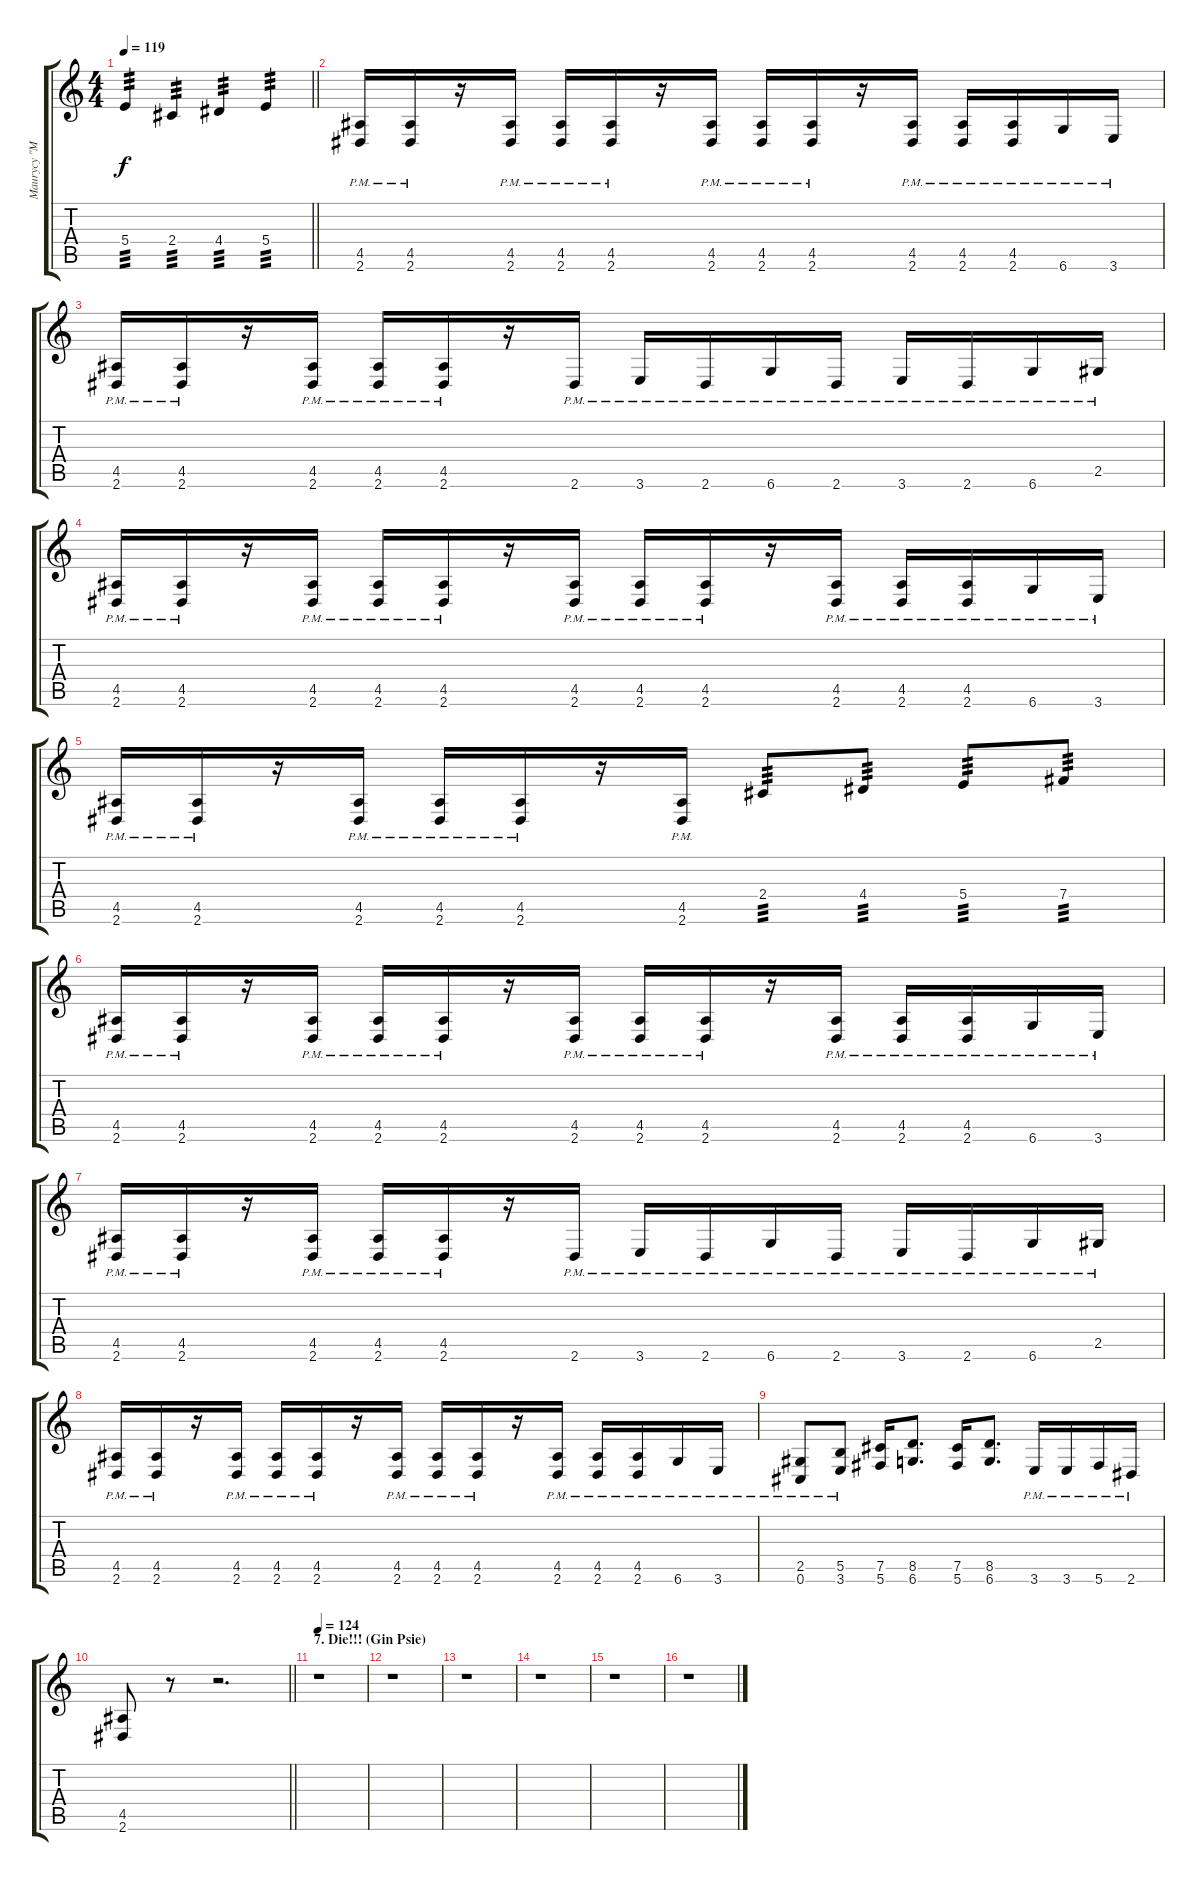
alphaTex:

\track ("Maurycy \"Mauser\" Stefanowicz (Rythm)" "Maurycy \"M") {instrument overdrivenguitar}
\staff {score tabs}
\tuning (Db4 Ab3 E3 B2 Gb2 Db2) {hide}
\ts (4 4)
\tempo 119
\clef g2
\barLineRight lightlight
\ks c
5.4.4{tp 3 dy f} 2.4.4{tp 3} 4.4.4{tp 3} 5.4.4{tp 3} |
(4.5{pm} 2.6{pm}).16 (4.5{pm} 2.6{pm}).16 r.16 (4.5{pm} 2.6{pm}).16 (4.5{pm} 2.6{pm}).16 (4.5{pm} 2.6{pm}).16 r.16 (4.5{pm} 2.6{pm}).16 (4.5{pm} 2.6{pm}).16 (4.5{pm} 2.6{pm}).16 r.16 (4.5{pm} 2.6{pm}).16 (4.5{pm} 2.6{pm}).16 (4.5{pm} 2.6{pm}).16 6.6{pm}.16 3.6{pm}.16 |
(4.5{pm} 2.6{pm}).16 (4.5{pm} 2.6{pm}).16 r.16 (4.5{pm} 2.6{pm}).16 (4.5{pm} 2.6{pm}).16 (4.5{pm} 2.6{pm}).16 r.16 2.6{pm}.16 3.6{pm}.16 2.6{pm}.16 6.6{pm}.16 2.6{pm}.16 3.6{pm}.16 2.6{pm}.16 6.6{pm}.16 2.5{pm}.16 |
(4.5{pm} 2.6{pm}).16 (4.5{pm} 2.6{pm}).16 r.16 (4.5{pm} 2.6{pm}).16 (4.5{pm} 2.6{pm}).16 (4.5{pm} 2.6{pm}).16 r.16 (4.5{pm} 2.6{pm}).16 (4.5{pm} 2.6{pm}).16 (4.5{pm} 2.6{pm}).16 r.16 (4.5{pm} 2.6{pm}).16 (4.5{pm} 2.6{pm}).16 (4.5{pm} 2.6{pm}).16 6.6{pm}.16 3.6{pm}.16 |
(4.5{pm} 2.6{pm}).16 (4.5{pm} 2.6{pm}).16 r.16 (4.5{pm} 2.6{pm}).16 (4.5{pm} 2.6{pm}).16 (4.5{pm} 2.6{pm}).16 r.16 (4.5{pm} 2.6{pm}).16 2.4.8{tp 3} 4.4.8{tp 3} 5.4.8{tp 3} 7.4.8{tp 3} |
(4.5{pm} 2.6{pm}).16 (4.5{pm} 2.6{pm}).16 r.16 (4.5{pm} 2.6{pm}).16 (4.5{pm} 2.6{pm}).16 (4.5{pm} 2.6{pm}).16 r.16 (4.5{pm} 2.6{pm}).16 (4.5{pm} 2.6{pm}).16 (4.5{pm} 2.6{pm}).16 r.16 (4.5{pm} 2.6{pm}).16 (4.5{pm} 2.6{pm}).16 (4.5{pm} 2.6{pm}).16 6.6{pm}.16 3.6{pm}.16 |
(4.5{pm} 2.6{pm}).16 (4.5{pm} 2.6{pm}).16 r.16 (4.5{pm} 2.6{pm}).16 (4.5{pm} 2.6{pm}).16 (4.5{pm} 2.6{pm}).16 r.16 2.6{pm}.16 3.6{pm}.16 2.6{pm}.16 6.6{pm}.16 2.6{pm}.16 3.6{pm}.16 2.6{pm}.16 6.6{pm}.16 2.5{pm}.16 |
(4.5{pm} 2.6{pm}).16 (4.5{pm} 2.6{pm}).16 r.16 (4.5{pm} 2.6{pm}).16 (4.5{pm} 2.6{pm}).16 (4.5{pm} 2.6{pm}).16 r.16 (4.5{pm} 2.6{pm}).16 (4.5{pm} 2.6{pm}).16 (4.5{pm} 2.6{pm}).16 r.16 (4.5{pm} 2.6{pm}).16 (4.5{pm} 2.6{pm}).16 (4.5{pm} 2.6{pm}).16 6.6{pm}.16 3.6{pm}.16 |
(2.5{pm} 0.6{pm}).8 (5.5{pm} 3.6{pm}).8 (7.5 5.6).16 (8.5 6.6).8{d} (7.5 5.6).16 (8.5 6.6).8{d} 3.6{pm}.16 3.6{pm}.16 5.6{pm}.16 2.6{pm}.16 |
\barLineRight lightlight
(4.5 2.6).8 r.8 r.2{d} |
\section ("" "7. Die!!! (Gin Psie)")
\tempo 124
r.1 |
r.1 |
r.1 |
r.1 |
r.1 |
r.1
